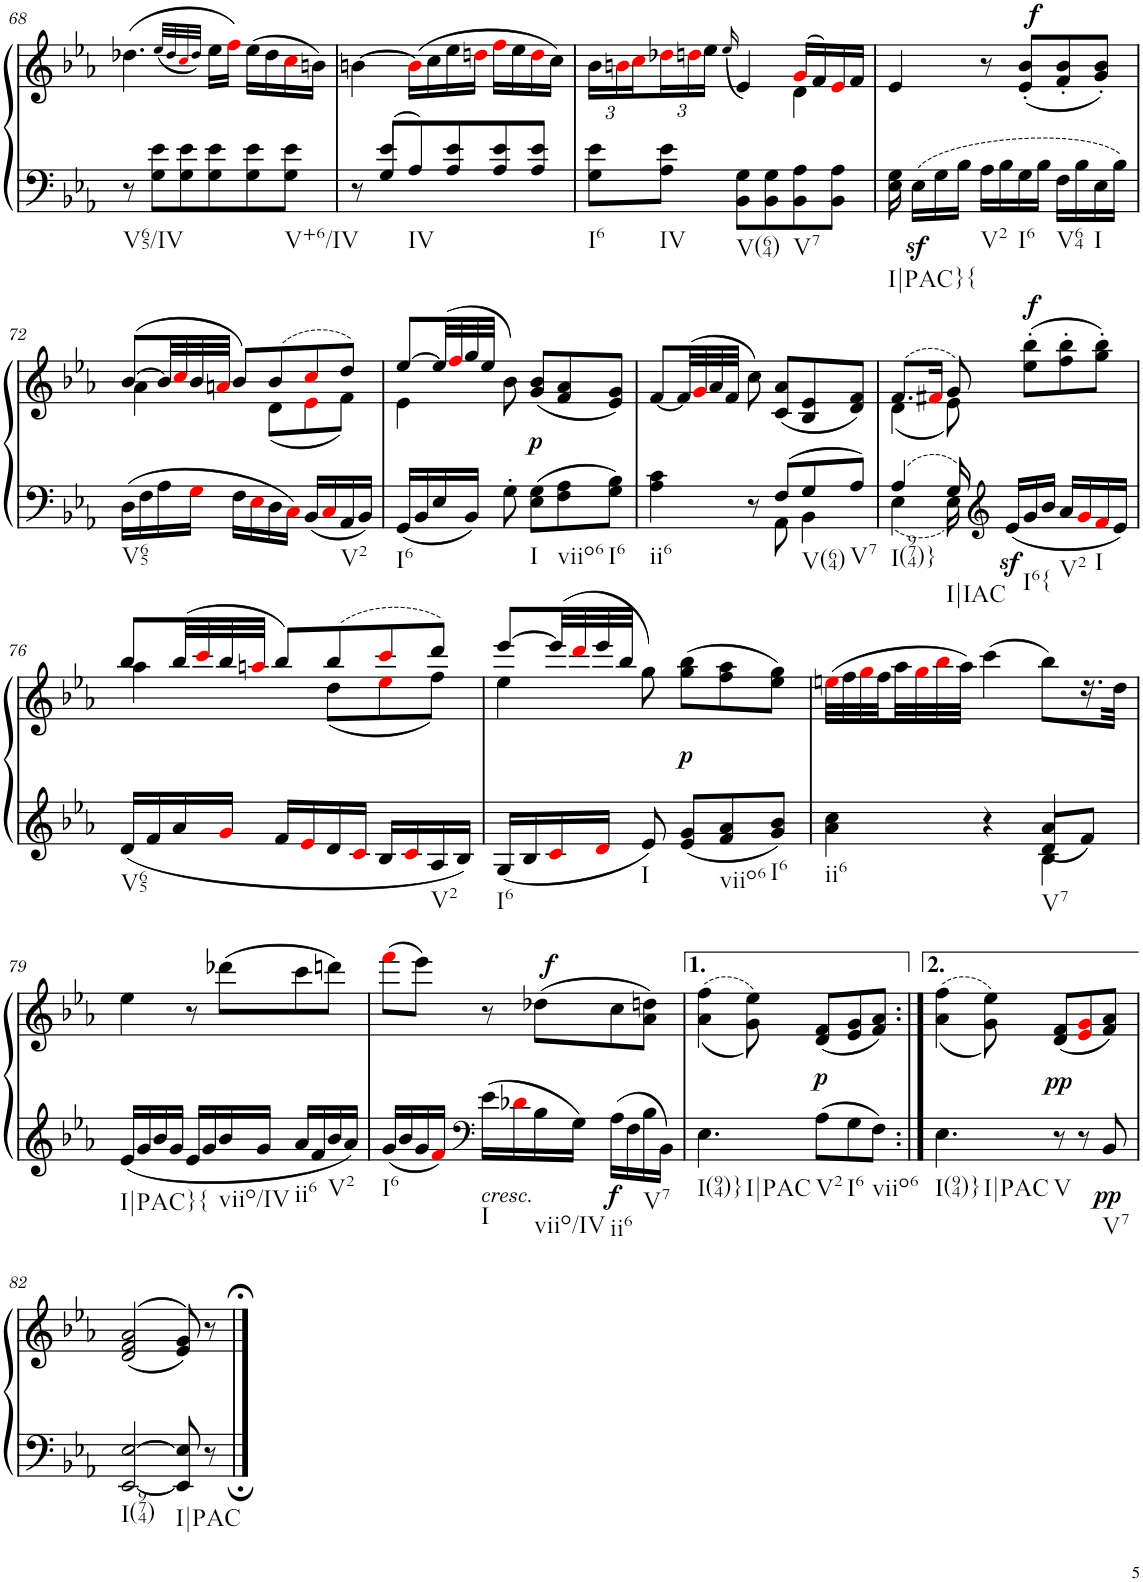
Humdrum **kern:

**kern	**kern	**dynam
*part1	*part1	*part1
*staff2	*staff1	*staff1/2
*I"Piano, Piano right	*	*
*I'Pno.	*	*
!!LO:PB:g=z
*clefF4	*clefG2	*
*k[b-e-a-]	*k[b-e-a-]	*
*M3/4	*M3/4	*
=68	=68	=68
!LO:TX:b:t=V65/IV	!	!
8r	(4.dd-X\	.
8G\ 8e-\L	.	.
8G\ 8e-\	.	.
.	(32qee-/LLL	.
.	32qdd-/	.
.	32qcci/	.
.	32qdd-/JJJ)	.
8G\ 8e-\	16ee-\LL	.
.	16ffi\JJ)	.
8G\ 8e-\	(16ee-\LL	.
.	16dd-\	.
!LO:TX:b:t=V+6/IV	!	!
8G\ 8e-\J	16cci\	.
.	16bn\JJ)	.
=69	=69	=69
*^	*	*
8r	8ryy	[4bn\	.
8G/L	4e-/	.	.
!LO:TX:b:t=IV	!	!	!
8A-/	.	(16bi\LL]	.
.	.	16cc\	.
8A-/ 8e-/	4.ryy	16ee-\	.
.	.	16ddni\JJ	.
8A-/ 8e-/	.	16ffi\LL	.
.	.	16ee-\	.
8A-/ 8e-/J	.	16ddi\	.
.	.	16cc\JJ)	.
*v	*v	*	*
=70	=70	=70
*	*Xbrackettup	*
*	*^	*
!LO:TX:b:t=I6	!	!	!
8G\ 8e-\L	24b-\LL	2ryy	.
.	24bni\	.	.
.	24cci\	.	.
!LO:TX:b:t=IV	!	!	!
8A-\ 8e-\J	24dd-Xi\	.	.
.	24ddni\	.	.
.	24ee-\JJ	.	.
.	(16qee-/	.	.
!LO:TX:b:t=V(64)	!	!	!
8BB-\ 8G\L	4e-/)	.	.
8BB-\ 8G\	.	.	.
!LO:TX:b:t=V7	!	!	!
8BB-\ 8A-\	(16gi/LL	4d\	.
.	16f/)	.	.
8BB-\ 8A-\J	16e-i/	.	.
.	16f/JJ	.	.
*	*v	*v	*
=71	=71	=71
!LO:TX:b:t=I|PAC}{	!	!
16E-\ 16G\	4e-/	.
16E-z<\LL	.	.
16G\	.	.
16B-\JJ	.	.
!LO:TX:b:t=V2	!	!
16A-\LL	8r	.
16B-\	.	.
!LO:TX:b:t=I6	!	!
!	!	!LO:DY:a
16G\	(8e-/' 8b-/'L	f
16B-\JJ	.	.
!LO:TX:b:t=V64	!	!
16F\LL	8f/' 8b-/'	.
16B-\	.	.
!LO:TX:b:t=I	!	!
16E-\	8g/' 8b-/'J)	.
16B-\JJ	.	.
!!LO:LB:g=z
=72	=72	=72
*	*^	*
!LO:TX:b:t=V65	!	!	!
16D\LL	([8b-/L	4a-\	.
16F\	.	.	.
16A-\	32b-/LL]	.	.
.	32cci/	.	.
16Gi\JJ	32b-/	.	.
.	32ani/JJJ	.	.
16F\LL	8b-/L)	8ryy	.
16E-i\	.	.	.
16D\	(8b-/	(8d\L	.
16Ci\JJ	.	.	.
16BB-/LL	8cci/	8e-i\	.
16Ci/	.	.	.
!LO:TX:b:t=V2	!	!	!
16AA-/	8dd/J)	8f\J)	.
16BB-/JJ	.	.	.
=73	=73	=73	=73
!LO:TX:b:t=I6	!	!	!
16GG/LL	[8ee-/L	4e-\	.
16BB-/	.	.	.
16E-/	(32ee-/LL]	.	.
.	32ffi/	.	.
16BB-/JJ	32gg/	.	.
.	32ee-/JJJ	.	.
8G'\	8b-\)	2ryy	.
!LO:TX:b:t=I	!	!	!
!	!	!	!LO:DY:b
8E-\ 8G\L	(<8g/ 8b-/L	.	p
!LO:TX:b:t=viio6	!	!	!
8F\ 8A-\	8f/ 8a-/	.	.
!LO:TX:b:t=I6	!	!	!
8G\ 8B-\J	8e-/ 8g/J)	.	.
*	*v	*v	*
=74	=74	=74
*^	*	*
!LO:TX:b:t=ii6	!	!	!
4A-\ 4c\	4.ryy	[8f/L	.
.	.	(32f/LL]	.
.	.	32gi/	.
.	.	32a-/	.
.	.	32f/JJJ	.
8r	.	8cc\)	.
8F/L	8AA-\	(8c/ 8a-/L	.
!LO:TX:b:t=V(64)	!	!	!
8G/	4BB-\	8B-/ 8e-/	.
!LO:TX:b:t=V7	!	!	!
8A-/J	.	8d/ 8f/J)	.
=75	=75	=75	=75
*	*	*^	*
!LO:TX:b:t=I(974)}	!	!	!	!
4A-/	4E-\	(8.f/L	(4d\	.
.	.	16f#Xi/Jk	.	.
!LO:TX:b:t=I|IAC	!	!	!	!
16G/	16E-\	8g/)	8e-\)	.
*clefG2	*	*	*	*
!	!	!	!	!LO:DY:b=2
16e-/LL	4..ryy	.	.	sf
!LO:TX:b:t=I6{	!	!	!	!
!	!	!	!	!LO:DY:a
16g/	.	(>8ee-\'> 8bb-\'>L	4.ryy	f
16b-/JJ	.	.	.	.
!LO:TX:b:t=V2	!	!	!	!
16a-/LL	.	8ff\'> 8bb-\'>	.	.
16gi/	.	.	.	.
!LO:TX:b:t=I	!	!	!	!
16fi/	.	8gg\'> 8bb-\'>J)	.	.
16e-/JJ	.	.	.	.
*v	*v	*	*	*
!!LO:LB:g=z	!!
=76	=76	=76	=76
!LO:TX:b:t=V65	!	!	!
16d/LL	8bb-/L	4aa-\	.
16f/	.	.	.
16a-/	(32bb-/LL	.	.
.	32ccci/	.	.
16gi/JJ	32bb-/	.	.
.	32aani/JJJ	.	.
16f/LL	8bb-/L)	8ryy	.
16e-i/	.	.	.
16d/	(8bb-/	(8dd\L	.
16ci/JJ	.	.	.
16B-/LL	8ccci/	8ee-i\	.
16ci/	.	.	.
!LO:TX:b:t=V2	!	!	!
16A-/	8ddd/J)	8ff\J)	.
16B-/JJ	.	.	.
=77	=77	=77	=77
!LO:TX:b:t=I6	!	!	!
16G/LL	[8eee-/L	4ee-\	.
16B-/	.	.	.
16ci/	(32eee-/LL]	.	.
.	32dddi/	.	.
16di/JJ	32eee-/	.	.
.	32bb-/JJJ	.	.
!LO:TX:b:t=I	!	!	!
8e-/	8gg\)	2ryy	.
!	!	!	!LO:DY:b
8e-/ 8g/L	(>8gg\ 8bb-\L	.	p
!LO:TX:b:t=viio6	!	!	!
8f/ 8a-/	8ff\ 8aa-\	.	.
!LO:TX:b:t=I6	!	!	!
8g/ 8b-/J	8ee-\ 8gg\J)	.	.
*	*v	*v	*
=78	=78	=78
*^	*	*
*	*^	*	*
!LO:TX:b:t=ii6	!	!	!	!
4a-\ 4cc\	2ryy	2ryy	(32eeni\LLL	.
.	.	.	32ff\	.
.	.	.	32ggi\	.
.	.	.	32ff\	.
.	.	.	32aa-\	.
.	.	.	32ggi\	.
.	.	.	32bb-i\	.
.	.	.	32aa-\JJJ)	.
4r	.	.	(4ccc\	.
!LO:TX:b:t=V7	!	!	!	!
4a-/	8d/L	4B-\	8bb-\L)	.
.	8f/J	.	16.r	.
.	.	.	32dd\JJk	.
*v	*v	*v	*	*
!!LO:LB:g=z
=79	=79	=79
!LO:TX:b:t=I|PAC}{	!	!
16e-/LL	4ee-\	.
16g/	.	.
16b-/	.	.
16g/JJ	.	.
16e-/LL	8r	.
16g/	.	.
!LO:TX:b:t=viio/IV	!	!
16b-/	(8ddd-X\L	.
16g/JJ	.	.
!LO:TX:b:t=ii6	!	!
16a-/LL	8ccc\	.
16f/	.	.
!LO:TX:b:t=V2	!	!
16b-/	8dddn\J)	.
16a-/JJ	.	.
=80	=80	=80
!LO:TX:b:t=I6	!	!
16g/LL	(8fffi\L	.
16b-/	.	.
16g/	8eee-\J)	.
16fi/JJ	.	.
*clefF4	*	*
!LO:TX:b:i:t=cresc.	!	!
!LO:TX:b:t=I	!	!
16e-\LL	8r	.
16d-Xi\	.	.
!LO:TX:b:t=viio/IV	!	!
!	!	!LO:DY:a
16B-\	(8dd-X\L	f
16G\JJ	.	.
!LO:TX:b:t=ii6	!	!
!	!	!LO:DY:b=2
16A-\LL	8cc\	f
16F\	.	.
!LO:TX:b:t=V7	!	!
16B-\	8a-\ 8ddn\J)	.
16BB-\JJ	.	.
=81	=81	=81
!LO:TX:b:t=I(94)}	!	!
!LO:TX:b:t=I|PAC	!	!
4.E-\	((<4a-\ 4ff\	.
.	8g\ 8ee-\))	.
!LO:TX:b:t=V2	!	!
!	!	!LO:DY:b
8A-\L	(8d/ 8f/L	p
!LO:TX:b:t=I6	!	!
8G\	8e-/ 8g/	.
!LO:TX:b:t=viio6	!	!
8F\J	8f/ 8a-/J)	.
=81X1:|!	=81X1:|!	=81X1:|!
!LO:TX:b:t=I(94)}	!	!
!LO:TX:b:t=I|PAC	!	!
4.E-\	((<4a-\ 4ff\	.
.	8g\ 8ee-\))	.
!LO:TX:b:t=V	!	!
!	!	!LO:DY:b
8r	(8d/ 8f/L	pp
8r	8e-i/ 8gi/	.
!LO:TX:b:t=V7	!	!
!	!	!LO:DY:b=2
8BB-/	8f/ 8a-/J)	pp
!!LO:LB:g=z
=82	=82	=82
!LO:TX:b:t=I(974)	!	!
[2EE-/ [2E-/	((>2d/ 2f/ 2a-/	.
!LO:TX:b:t=I|PAC	!	!
8EE-/] 8E-/]	8e-/ 8g/))	.
8r	8r	.
==	==	==
*-	*-	*-
